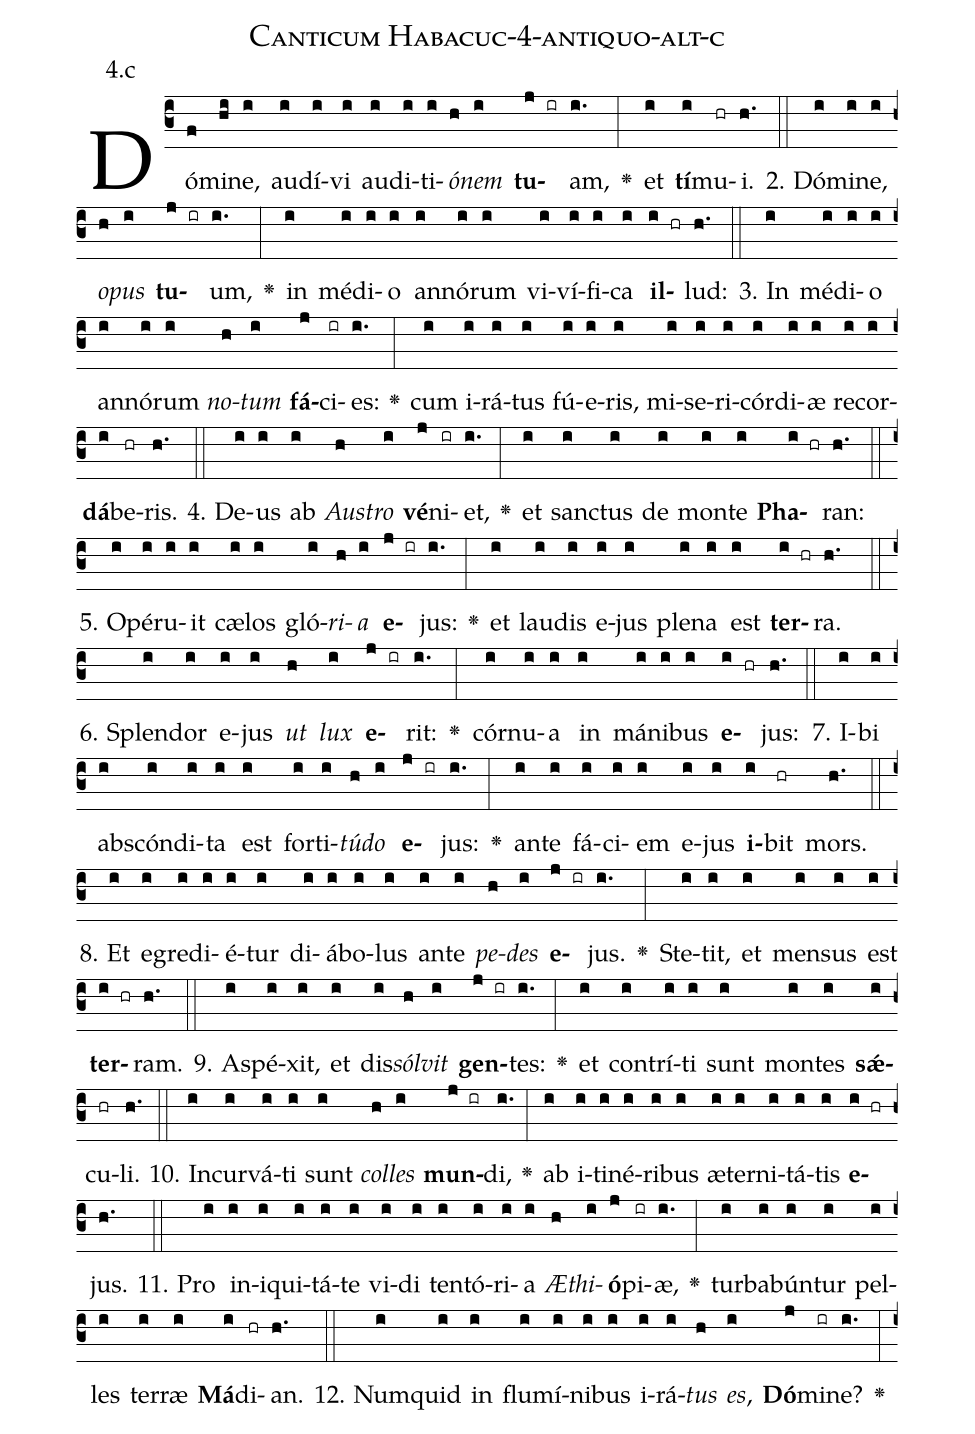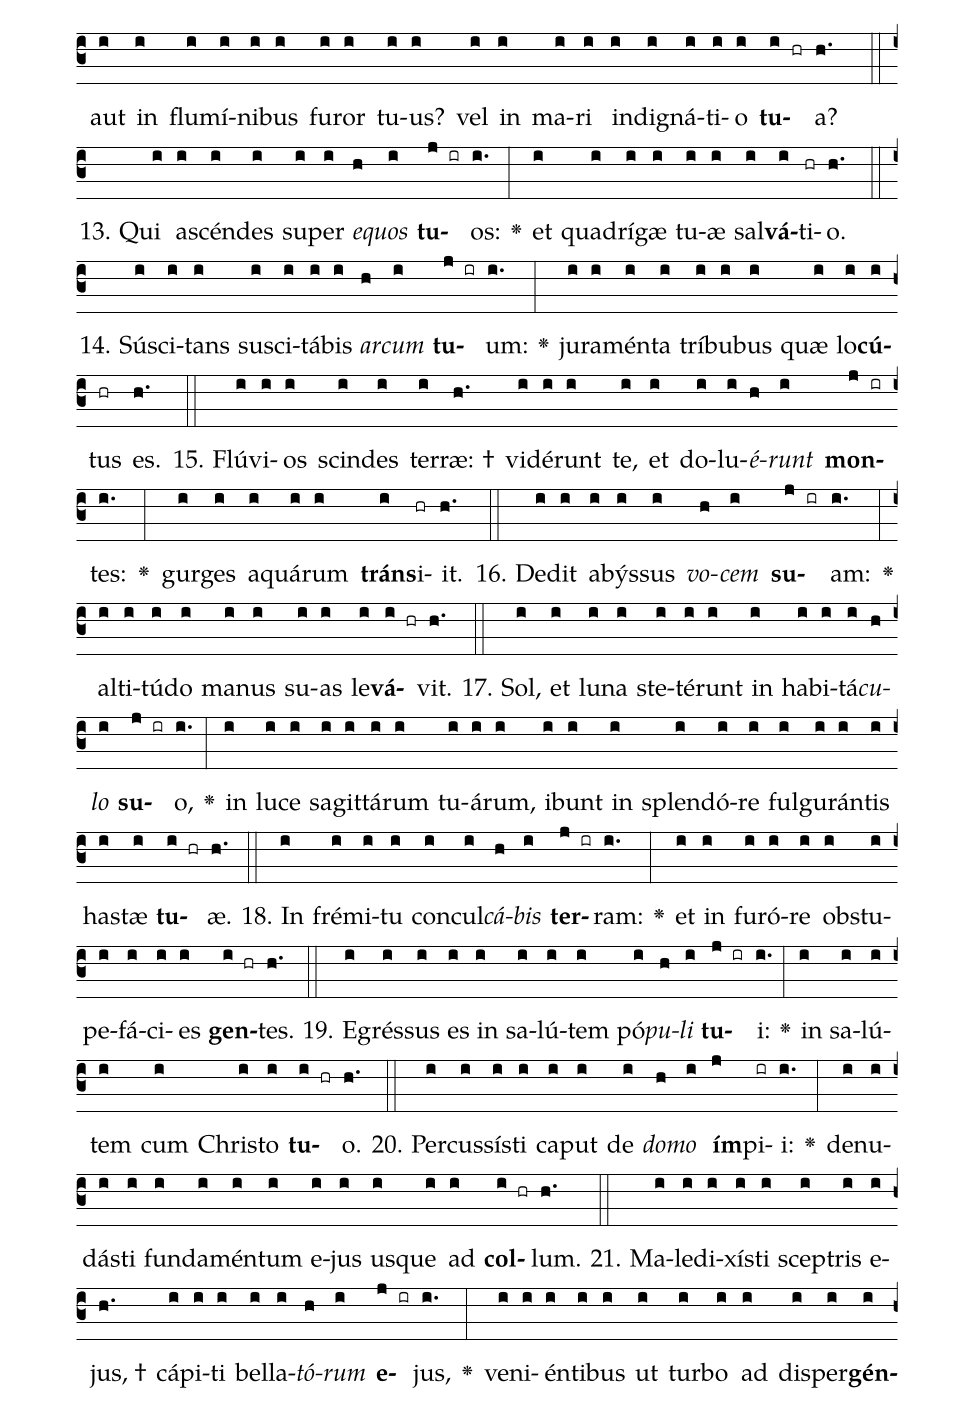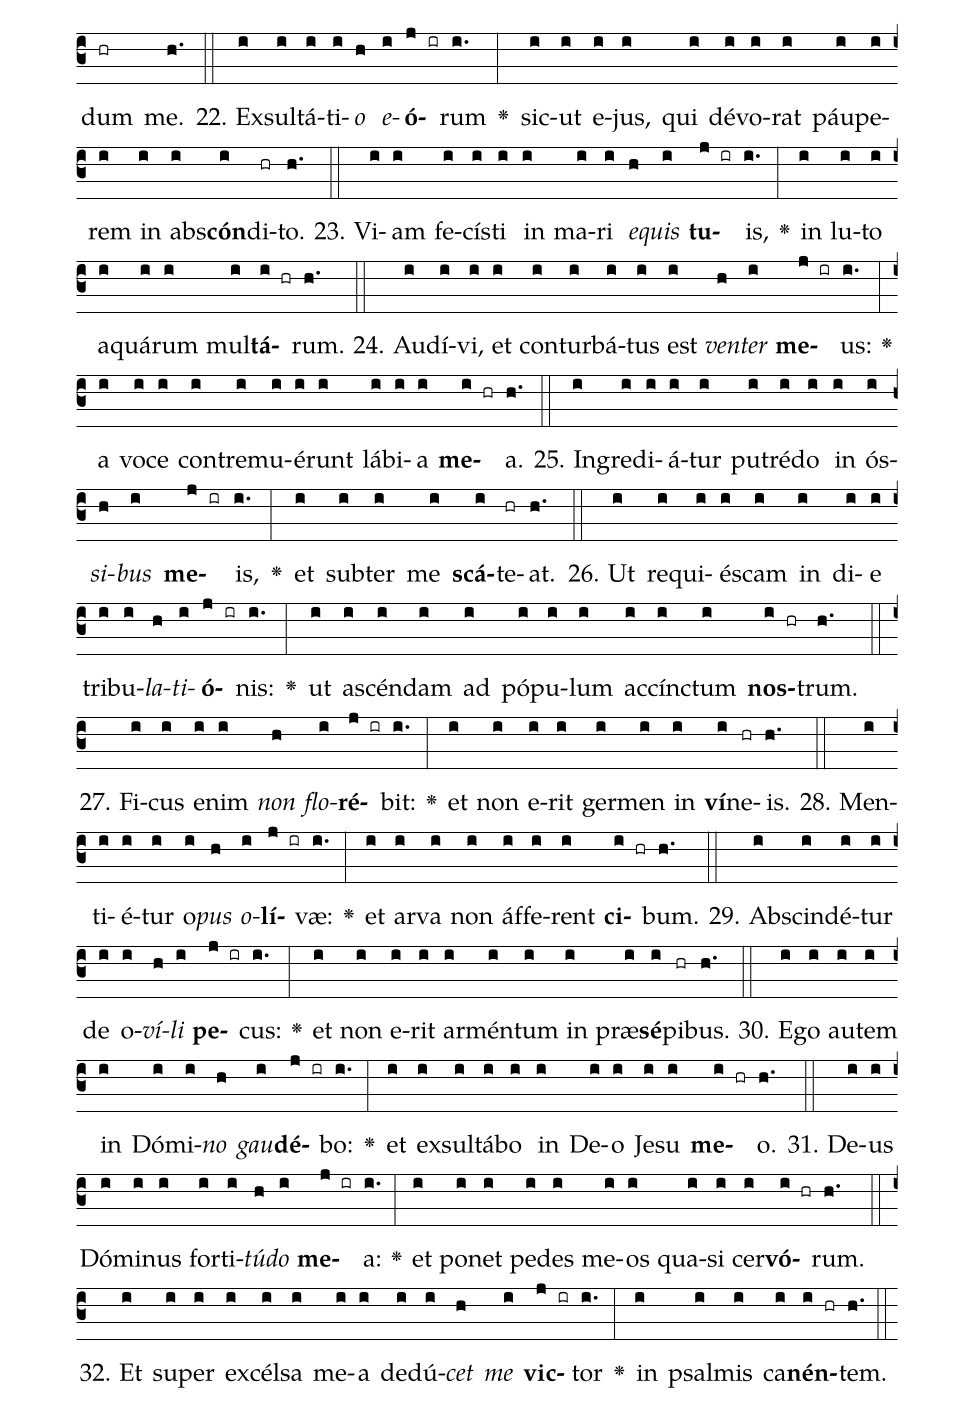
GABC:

name: Canticum Habacuc-4-antiquo-alt-c;
annotation: 4.c;
%%
(c3)Dó(f)mi(hi)ne,(i) au(i)dí(i)vi(i) au(i)di(i)ti(i)<i>ó</i>(h)<i>nem</i>(i) <b>tu</b>(j ir)am,(i.) <v>\greheightstar</v>(:) et(i) <b>tí</b>(i)mu(hr)i.(h.) (::)
2. Dó(i)mi(i)ne,(i) <i>o</i>(h)<i>pus</i>(i) <b>tu</b>(j ir)um,(i.) <v>\greheightstar</v>(:) in(i) mé(i)di(i)o(i) an(i)nó(i)rum(i) vi(i)ví(i)fi(i)ca(i) <b>il</b>(i hr)lud:(h.) (::)
3. In(i) mé(i)di(i)o(i) an(i)nó(i)rum(i) <i>no</i>(h)<i>tum</i>(i) <b>fá</b>(j)ci(ir)es:(i.) <v>\greheightstar</v>(:) cum(i) i(i)rá(i)tus(i) fú(i)e(i)ris,(i) mi(i)se(i)ri(i)cór(i)di(i)æ(i) re(i)cor(i)<b>dá</b>(i)be(hr)ris.(h.) (::)
4. De(i)us(i) ab(i) <i>Aus</i>(h)<i>tro</i>(i) <b>vé</b>(j)ni(ir)et,(i.) <v>\greheightstar</v>(:) et(i) sanc(i)tus(i) de(i) mon(i)te(i) <b>Pha</b>(i hr)ran:(h.) (::)
5. O(i)pé(i)ru(i)it(i) cæ(i)los(i) gló(i)<i>ri</i>(h)<i>a</i>(i) <b>e</b>(j ir)jus:(i.) <v>\greheightstar</v>(:) et(i) lau(i)dis(i) e(i)jus(i) ple(i)na(i) est(i) <b>ter</b>(i hr)ra.(h.) (::)
6. Splen(i)dor(i) e(i)jus(i) <i>ut</i>(h) <i>lux</i>(i) <b>e</b>(j ir)rit:(i.) <v>\greheightstar</v>(:) cór(i)nu(i)a(i) in(i) má(i)ni(i)bus(i) <b>e</b>(i hr)jus:(h.) (::)
7. I(i)bi(i) abs(i)cón(i)di(i)ta(i) est(i) for(i)ti(i)<i>tú</i>(h)<i>do</i>(i) <b>e</b>(j ir)jus:(i.) <v>\greheightstar</v>(:) an(i)te(i) fá(i)ci(i)em(i) e(i)jus(i) <b>i</b>(i)bit(hr) mors.(h.) (::)
8. Et(i) e(i)gre(i)di(i)é(i)tur(i) di(i)á(i)bo(i)lus(i) an(i)te(i) <i>pe</i>(h)<i>des</i>(i) <b>e</b>(j ir)jus.(i.) <v>\greheightstar</v>(:) Ste(i)tit,(i) et(i) men(i)sus(i) est(i) <b>ter</b>(i hr)ram.(h.) (::)
9. A(i)spé(i)xit,(i) et(i) dis(i)<i>sól</i>(h)<i>vit</i>(i) <b>gen</b>(j ir)tes:(i.) <v>\greheightstar</v>(:) et(i) con(i)trí(i)ti(i) sunt(i) mon(i)tes(i) <b>sǽ</b>(i)cu(hr)li.(h.) (::)
10. In(i)cur(i)vá(i)ti(i) sunt(i) <i>col</i>(h)<i>les</i>(i) <b>mun</b>(j ir)di,(i.) <v>\greheightstar</v>(:) ab(i) i(i)ti(i)né(i)ri(i)bus(i) æ(i)ter(i)ni(i)tá(i)tis(i) <b>e</b>(i hr)jus.(h.) (::)
11. Pro(i) in(i)i(i)qui(i)tá(i)te(i) vi(i)di(i) ten(i)tó(i)ri(i)a(i) <i>Æ</i>(h)<i>thi</i>(i)<b>ó</b>(j)pi(ir)æ,(i.) <v>\greheightstar</v>(:) tur(i)ba(i)bún(i)tur(i) pel(i)les(i) ter(i)ræ(i) <b>Má</b>(i)di(hr)an.(h.) (::)
12. Num(i)quid(i) in(i) flu(i)mí(i)ni(i)bus(i) i(i)rá(i)<i>tus</i>(h) <i>es</i>,(i) <b>Dó</b>(j)mi(ir)ne?(i.) <v>\greheightstar</v>(:) aut(i) in(i) flu(i)mí(i)ni(i)bus(i) fu(i)ror(i) tu(i)us?(i) vel(i) in(i) ma(i)ri(i) in(i)di(i)gná(i)ti(i)o(i) <b>tu</b>(i hr)a?(h.) (::)
13. Qui(i) a(i)scén(i)des(i) su(i)per(i) <i>e</i>(h)<i>quos</i>(i) <b>tu</b>(j ir)os:(i.) <v>\greheightstar</v>(:) et(i) qua(i)drí(i)gæ(i) tu(i)æ(i) sal(i)<b>vá</b>(i)ti(hr)o.(h.) (::)
14. Sú(i)sci(i)tans(i) su(i)sci(i)tá(i)bis(i) <i>ar</i>(h)<i>cum</i>(i) <b>tu</b>(j ir)um:(i.) <v>\greheightstar</v>(:) ju(i)ra(i)mén(i)ta(i) trí(i)bu(i)bus(i) quæ(i) lo(i)<b>cú</b>(i)tus(hr) es.(h.) (::)
15. Flú(i)vi(i)os(i) scin(i)des(i) ter(i)ræ: †(h.) vi(i)dé(i)runt(i) te,(i) et(i) do(i)lu(i)<i>é</i>(h)<i>runt</i>(i) <b>mon</b>(j ir)tes:(i.) <v>\greheightstar</v>(:) gur(i)ges(i) a(i)quá(i)rum(i) <b>tráns</b>(i)i(hr)it.(h.) (::)
16. De(i)dit(i) a(i)býs(i)sus(i) <i>vo</i>(h)<i>cem</i>(i) <b>su</b>(j ir)am:(i.) <v>\greheightstar</v>(:) al(i)ti(i)tú(i)do(i) ma(i)nus(i) su(i)as(i) le(i)<b>vá</b>(i hr)vit.(h.) (::)
17. Sol,(i) et(i) lu(i)na(i) ste(i)té(i)runt(i) in(i) ha(i)bi(i)tá(i)<i>cu</i>(h)<i>lo</i>(i) <b>su</b>(j ir)o,(i.) <v>\greheightstar</v>(:) in(i) lu(i)ce(i) sa(i)git(i)tá(i)rum(i) tu(i)á(i)rum,(i) i(i)bunt(i) in(i) splen(i)dó(i)re(i) ful(i)gu(i)rán(i)tis(i) has(i)tæ(i) <b>tu</b>(i hr)æ.(h.) (::)
18. In(i) fré(i)mi(i)tu(i) con(i)cul(i)<i>cá</i>(h)<i>bis</i>(i) <b>ter</b>(j ir)ram:(i.) <v>\greheightstar</v>(:) et(i) in(i) fu(i)ró(i)re(i) ob(i)stu(i)pe(i)fá(i)ci(i)es(i) <b>gen</b>(i hr)tes.(h.) (::)
19. E(i)grés(i)sus(i) es(i) in(i) sa(i)lú(i)tem(i) pó(i)<i>pu</i>(h)<i>li</i>(i) <b>tu</b>(j ir)i:(i.) <v>\greheightstar</v>(:) in(i) sa(i)lú(i)tem(i) cum(i) Chris(i)to(i) <b>tu</b>(i hr)o.(h.) (::)
20. Per(i)cus(i)sís(i)ti(i) ca(i)put(i) de(i) <i>do</i>(h)<i>mo</i>(i) <b>ím</b>(j)pi(ir)i:(i.) <v>\greheightstar</v>(:) de(i)nu(i)dás(i)ti(i) fun(i)da(i)mén(i)tum(i) e(i)jus(i) us(i)que(i) ad(i) <b>col</b>(i hr)lum.(h.) (::)
21. Ma(i)le(i)di(i)xís(i)ti(i) scep(i)tris(i) e(i)jus, †(h.) cá(i)pi(i)ti(i) bel(i)la(i)<i>tó</i>(h)<i>rum</i>(i) <b>e</b>(j ir)jus,(i.) <v>\greheightstar</v>(:) ve(i)ni(i)én(i)ti(i)bus(i) ut(i) tur(i)bo(i) ad(i) di(i)sper(i)<b>gén</b>(i)dum(hr) me.(h.) (::)
22. Ex(i)sul(i)tá(i)ti(i)<i>o</i>(h) <i>e</i>(i)<b>ó</b>(j ir)rum(i.) <v>\greheightstar</v>(:) sic(i)ut(i) e(i)jus,(i) qui(i) dé(i)vo(i)rat(i) páu(i)pe(i)rem(i) in(i) abs(i)<b>cón</b>(i)di(hr)to.(h.) (::)
23. Vi(i)am(i) fe(i)cís(i)ti(i) in(i) ma(i)ri(i) <i>e</i>(h)<i>quis</i>(i) <b>tu</b>(j ir)is,(i.) <v>\greheightstar</v>(:) in(i) lu(i)to(i) a(i)quá(i)rum(i) mul(i)<b>tá</b>(i hr)rum.(h.) (::)
24. Au(i)dí(i)vi,(i) et(i) con(i)tur(i)bá(i)tus(i) est(i) <i>ven</i>(h)<i>ter</i>(i) <b>me</b>(j ir)us:(i.) <v>\greheightstar</v>(:) a(i) vo(i)ce(i) con(i)tre(i)mu(i)é(i)runt(i) lá(i)bi(i)a(i) <b>me</b>(i hr)a.(h.) (::)
25. In(i)gre(i)di(i)á(i)tur(i) pu(i)tré(i)do(i) in(i) ós(i)<i>si</i>(h)<i>bus</i>(i) <b>me</b>(j ir)is,(i.) <v>\greheightstar</v>(:) et(i) sub(i)ter(i) me(i) <b>scá</b>(i)te(hr)at.(h.) (::)
26. Ut(i) re(i)qui(i)és(i)cam(i) in(i) di(i)e(i) tri(i)bu(i)<i>la</i>(h)<i>ti</i>(i)<b>ó</b>(j ir)nis:(i.) <v>\greheightstar</v>(:) ut(i) a(i)scén(i)dam(i) ad(i) pó(i)pu(i)lum(i) ac(i)cínc(i)tum(i) <b>nos</b>(i hr)trum.(h.) (::)
27. Fi(i)cus(i) e(i)nim(i) <i>non</i>(h) <i>flo</i>(i)<b>ré</b>(j ir)bit:(i.) <v>\greheightstar</v>(:) et(i) non(i) e(i)rit(i) ger(i)men(i) in(i) <b>ví</b>(i)ne(hr)is.(h.) (::)
28. Men(i)ti(i)é(i)tur(i) o(i)<i>pus</i>(h) <i>o</i>(i)<b>lí</b>(j ir)væ:(i.) <v>\greheightstar</v>(:) et(i) ar(i)va(i) non(i) áf(i)fe(i)rent(i) <b>ci</b>(i hr)bum.(h.) (::)
29. Ab(i)scin(i)dé(i)tur(i) de(i) o(i)<i>ví</i>(h)<i>li</i>(i) <b>pe</b>(j ir)cus:(i.) <v>\greheightstar</v>(:) et(i) non(i) e(i)rit(i) ar(i)mén(i)tum(i) in(i) præ(i)<b>sé</b>(i)pi(hr)bus.(h.) (::)
30. E(i)go(i) au(i)tem(i) in(i) Dó(i)mi(i)<i>no</i>(h) <i>gau</i>(i)<b>dé</b>(j ir)bo:(i.) <v>\greheightstar</v>(:) et(i) ex(i)sul(i)tá(i)bo(i) in(i) De(i)o(i) Je(i)su(i) <b>me</b>(i hr)o.(h.) (::)
31. De(i)us(i) Dó(i)mi(i)nus(i) for(i)ti(i)<i>tú</i>(h)<i>do</i>(i) <b>me</b>(j ir)a:(i.) <v>\greheightstar</v>(:) et(i) po(i)net(i) pe(i)des(i) me(i)os(i) qua(i)si(i) cer(i)<b>vó</b>(i hr)rum.(h.) (::)
32. Et(i) su(i)per(i) ex(i)cél(i)sa(i) me(i)a(i) de(i)dú(i)<i>cet</i>(h) <i>me</i>(i) <b>vic</b>(j ir)tor(i.) <v>\greheightstar</v>(:) in(i) psal(i)mis(i) ca(i)<b>nén</b>(i hr)tem.(h.) (::)
